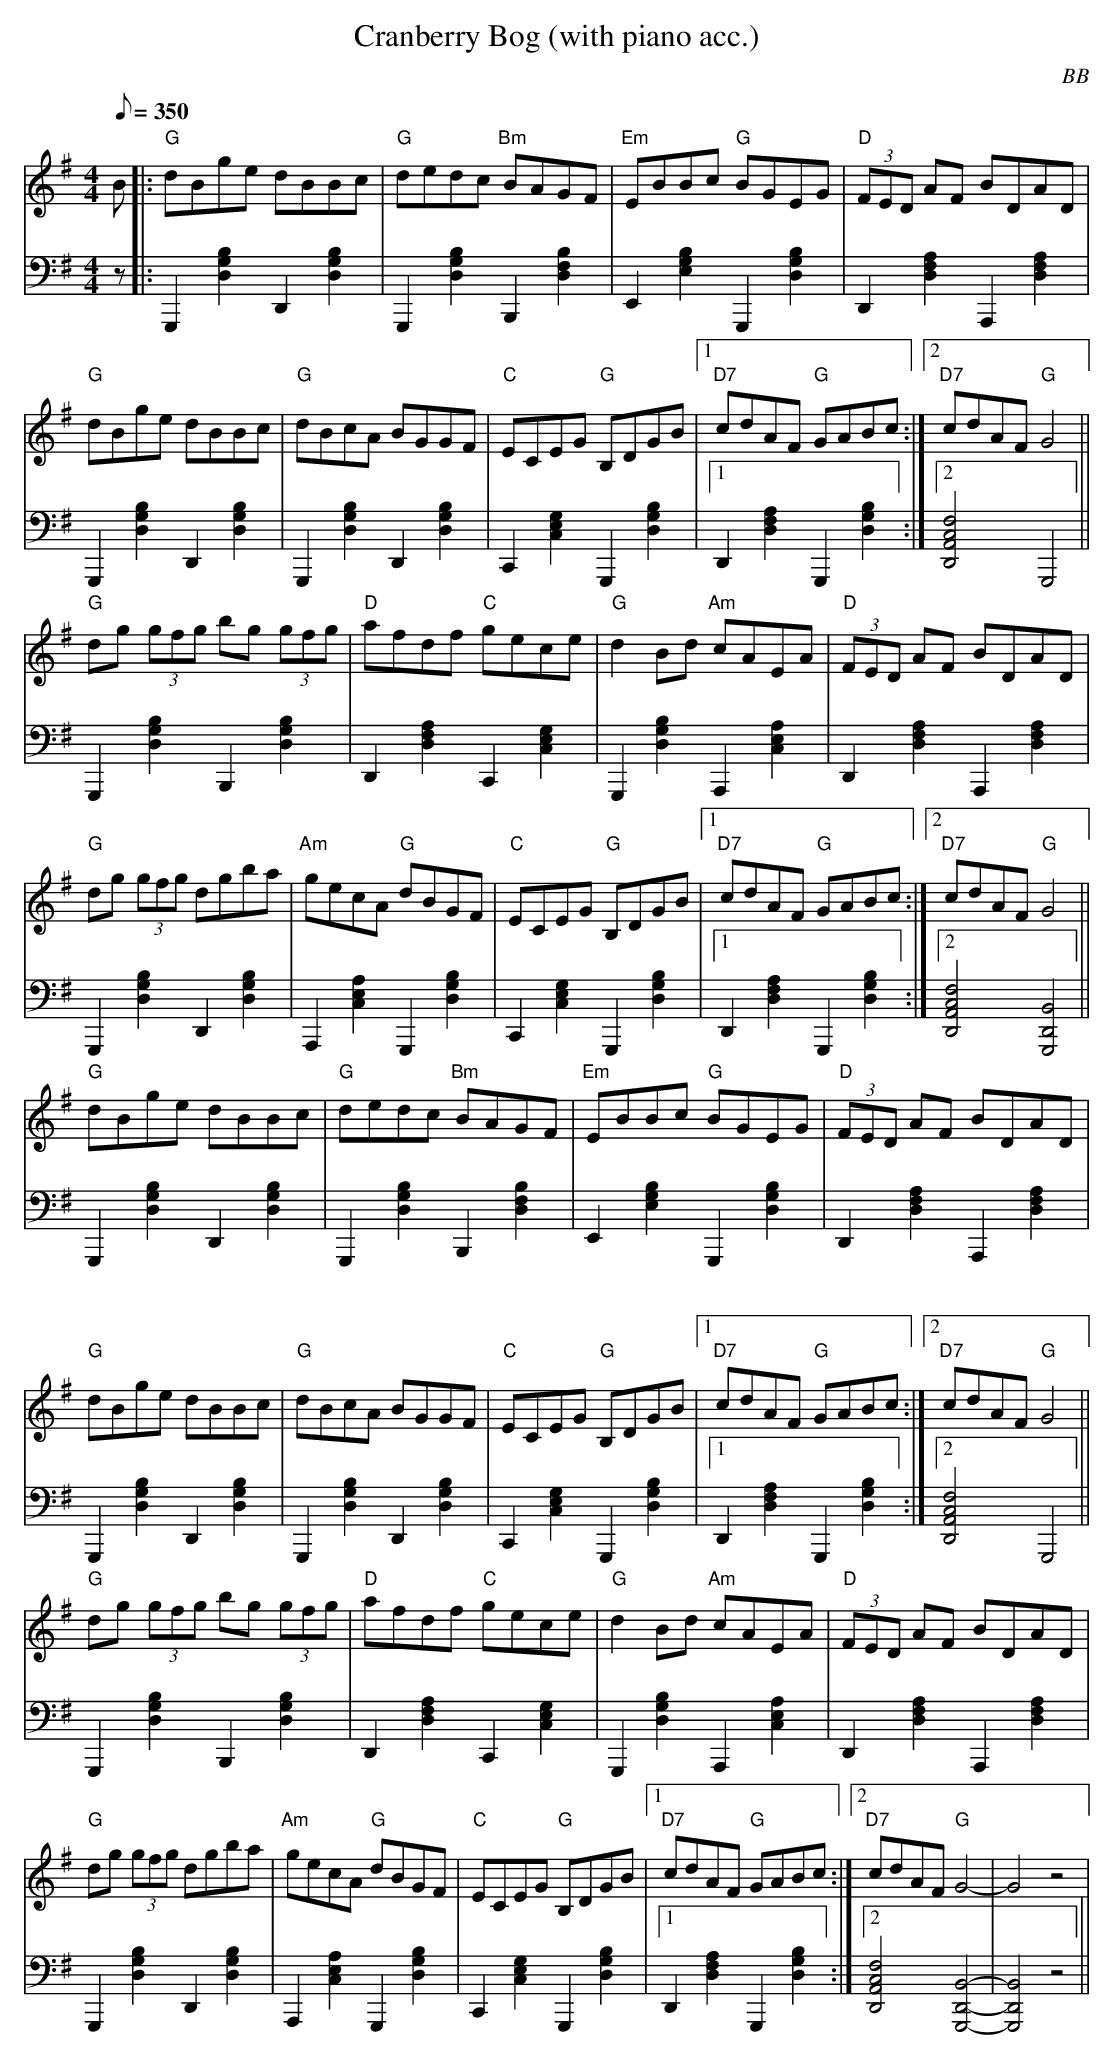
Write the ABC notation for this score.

X:1
T: Cranberry Bog (with piano acc.)
C: BB
Q: 1/8=350
M: 4/4
L: 1/8
V: 1 program 1 110 %fiddle
V: 2 volume=70 clef=bass m=D program 1 00
K: G
[V:1] B|:"G"dBge dBBc|"G"dedc "Bm"BAGF|"Em"EBBc "G"BGEG|"D"(3FED AF BDAD|
[V:2] z|: G,,2[G2D2B2]D,2[G2D2B2]|G,,2[G2D2B2]B,,2[B2D2F2]|E,2[B2E2G2]G,,2[G2D2B2]|\
D,2[D2A2F2]A,,2[D2F2A2]|
[V:1] "G"dBge dBBc|"G"dBcA BGGF|"C"ECEG "G"B,DGB|1 "D7"cdAF "G"GABc :|2\
"D7"cdAF "G"G4 ||
[V:2] G,,2[G2D2B2]D,2[G2D2B2]|G,,2[G2D2B2]D,2[G2D2B2]|C,2[C2G2E2]G,,2[G2D2B2]|1\
D,2[D2A2F2]G,,2[G2D2B2]:|2 [D,4A,4F4C4]G,,4||
[V:1] "G"dg (3gfg bg (3gfg|"D"afdf "C"gece|"G"d2 Bd "Am"cAEA|"D"(3FED AF BDAD|
[V:2]  G,,2[G2D2B2]B,,2[G2D2B2]|D,2[D2A2F2]C,2[C2G2E2]|G,,2[G2D2B2]A,,2[A2E2C2]|\
D,2[D2A2F2]A,,2[D2F2A2]|
[V:1] "G"dg (3gfg dgba|"Am"gecA "G"dBGF|"C"ECEG "G"B,DGB|1 "D7"cdAF "G"GABc :|2\
"D7"cdAF "G"G4||
[V:2] G,,2[G2D2B2]D,2[G2D2B2]|A,,2[A2E2C2]G,,2[G2D2B2]|C,2[C2G2E2]G,,2[G2D2B2]|1\
D,2[D2A2F2]G,,2[G2D2B2] :|2 [D,4A,4F4C4][G,,4D,4B,4]||
[V:1] "G"dBge dBBc|"G"dedc "Bm"BAGF|"Em"EBBc "G"BGEG|"D"(3FED AF BDAD|
[V:2] G,,2[G2D2B2]D,2[G2D2B2]|G,,2[G2D2B2]B,,2[B2D2F2]|E,2[B2E2G2]G,,2[G2D2B2]|\
D,2[D2A2F2]A,,2[D2F2A2]|
[V:1] "G"dBge dBBc|"G"dBcA BGGF|"C"ECEG "G"B,DGB|1 "D7"cdAF "G"GABc :|2\
"D7"cdAF "G"G4 ||
[V:2] G,,2[G2D2B2]D,2[G2D2B2]|G,,2[G2D2B2]D,2[G2D2B2]|C,2[C2G2E2]G,,2[G2D2B2]|1\
D,2[D2A2F2]G,,2[G2D2B2]:|2 [D,4A,4F4C4]G,,4||
[V:1] "G"dg (3gfg bg (3gfg|"D"afdf "C"gece|"G"d2 Bd "Am"cAEA|"D"(3FED AF BDAD|
[V:2] G,,2[G2D2B2]B,,2[G2D2B2]|D,2[D2A2F2]C,2[C2G2E2]|G,,2[G2D2B2]A,,2[A2E2C2]|\
D,2[D2A2F2]A,,2[D2F2A2]|
[V:1] "G"dg (3gfg dgba|"Am"gecA "G"dBGF|"C"ECEG "G"B,DGB|1 "D7"cdAF "G"GABc :|2\
"D7"cdAF "G"G4-|G4 z4|
[V:2] G,,2[G2D2B2]D,2[G2D2B2]|A,,2[A2E2C2]G,,2[G2D2B2]|C,2[C2G2E2]G,,2[G2D2B2]|1\
D,2[D2A2F2]G,,2[G2D2B2] :|2 [D,4A,4F4C4][G,,4-D,4-B,4-]|[G,,4D,4B,4] z4||
